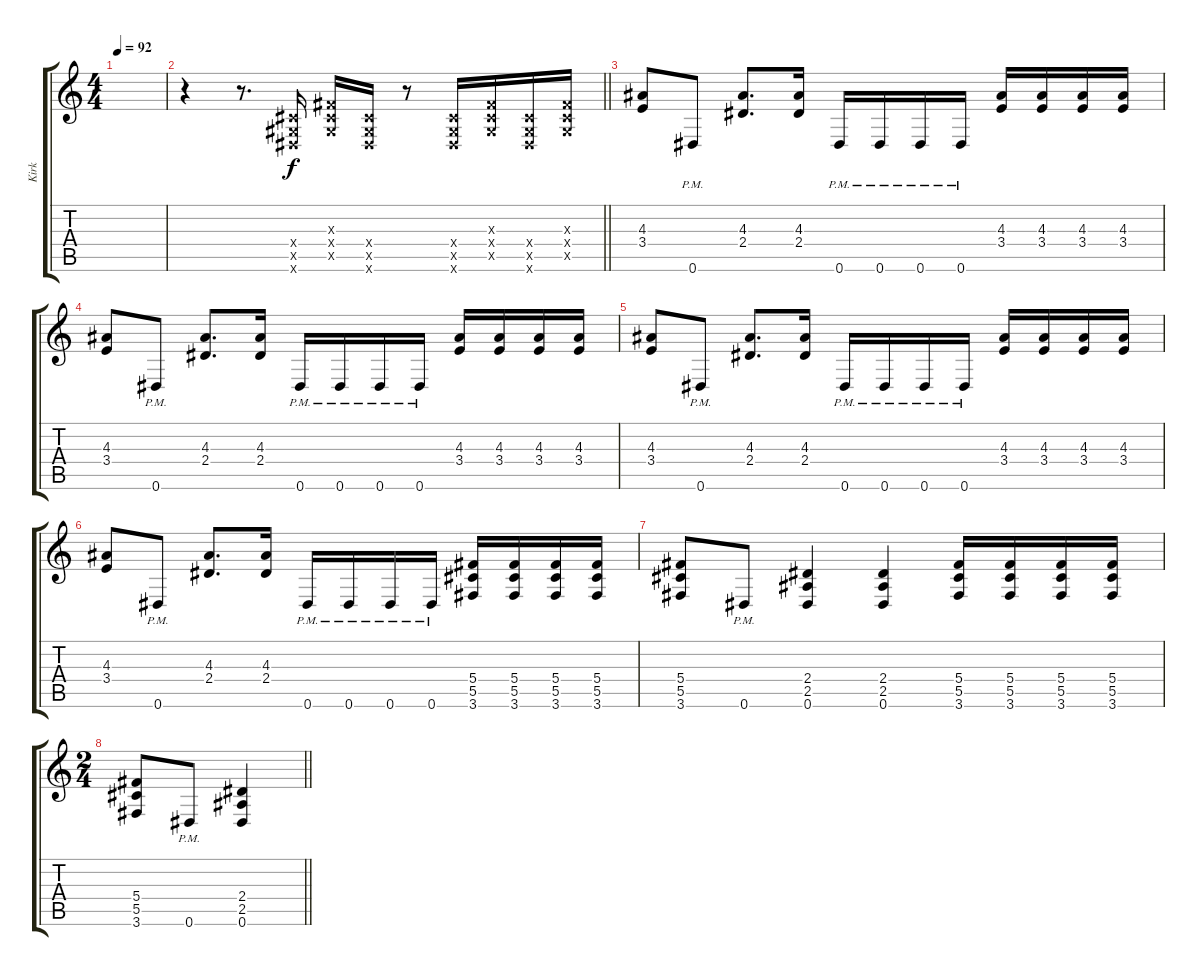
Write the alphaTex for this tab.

\track ("Kirk" "Kirk") {instrument distortionguitar}
\staff {score tabs}
\tuning (Eb4 Bb3 Gb3 Db3 Ab2 Eb2) {hide}
\ts (4 4)
\tempo 92
\clef g2
\ks c
|
\barLineRight lightlight
r.4 r.8{d} (0.4{x} 0.5{x} 0.6{x}).16 (0.3{x} 0.4{x} 0.5{x}).16 (0.4{x} 0.5{x} 0.6{x}).16 r.8 (0.4{x} 0.5{x} 0.6{x}).16 (0.3{x} 0.4{x} 0.5{x}).16 (0.4{x} 0.5{x} 0.6{x}).16 (0.3{x} 0.4{x} 0.5{x}).16 |
\section ("" "")
(4.3 3.4).8 0.6{pm}.8 (4.3 2.4).8{d} (4.3 2.4).16 0.6{pm}.16 0.6{pm}.16 0.6{pm}.16 0.6{pm}.16 (4.3 3.4).16 (4.3 3.4).16 (4.3 3.4).16 (4.3 3.4).16 |
(4.3 3.4).8 0.6{pm}.8 (4.3 2.4).8{d} (4.3 2.4).16 0.6{pm}.16 0.6{pm}.16 0.6{pm}.16 0.6{pm}.16 (4.3 3.4).16 (4.3 3.4).16 (4.3 3.4).16 (4.3 3.4).16 |
(4.3 3.4).8 0.6{pm}.8 (4.3 2.4).8{d} (4.3 2.4).16 0.6{pm}.16 0.6{pm}.16 0.6{pm}.16 0.6{pm}.16 (4.3 3.4).16 (4.3 3.4).16 (4.3 3.4).16 (4.3 3.4).16 |
(4.3 3.4).8 0.6{pm}.8 (4.3 2.4).8{d} (4.3 2.4).16 0.6{pm}.16 0.6{pm}.16 0.6{pm}.16 0.6{pm}.16 (5.4 5.5 3.6).16 (5.4 5.5 3.6).16 (5.4 5.5 3.6).16 (5.4 5.5 3.6).16 |
(5.4 5.5 3.6).8 0.6{pm}.8 (2.4 2.5 0.6).4 (2.4 2.5 0.6).4 (5.4 5.5 3.6).16 (5.4 5.5 3.6).16 (5.4 5.5 3.6).16 (5.4 5.5 3.6).16 |
\ts (2 4)
\barLineRight lightlight
(5.4 5.5 3.6).8 0.6{pm}.8 (2.4 2.5 0.6).4
